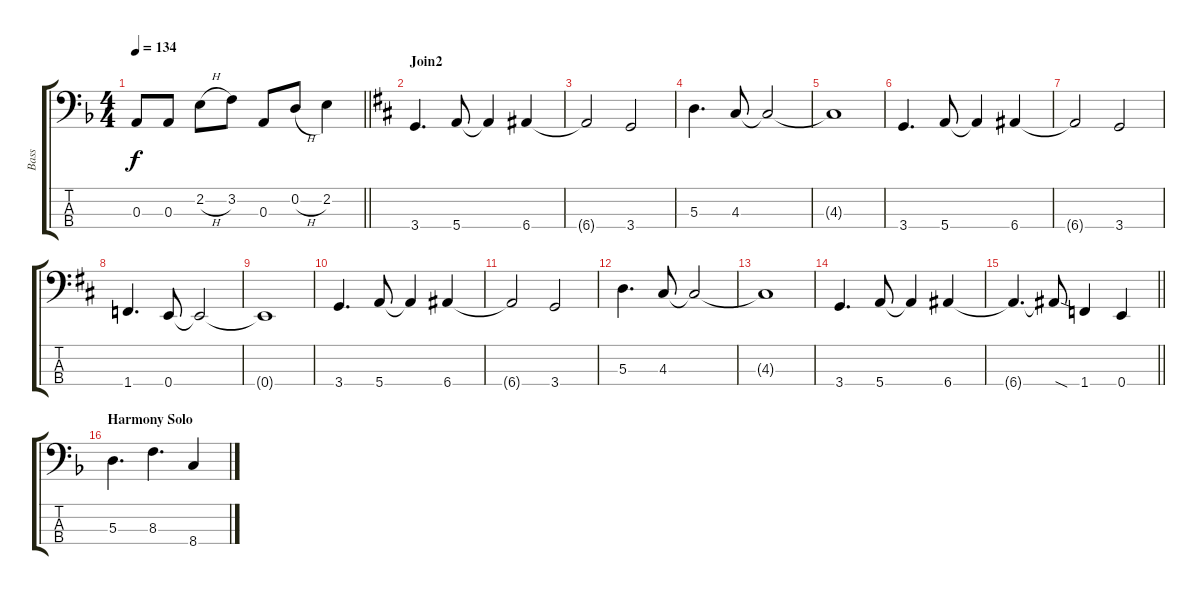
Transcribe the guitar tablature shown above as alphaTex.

\track ("Bass" "Bass") {instrument electricbassfinger}
\staff {score tabs}
\tuning (G2 D2 A1 E1) {hide}
\ts (4 4)
\tempo 134
\clef f4
\barLineRight lightlight
\ks f
0.3.8{dy f} 0.3.8 2.2{h}.8 3.2.8 0.3.8 0.2{h}.8 2.2.4 |
\section ("" "Join2")
\ks d
3.4.4{d} 5.4.8 5.4{t}.4 6.4.4 |
6.4{t}.2 3.4.2 |
5.3.4{d} 4.3.8 4.3{t}.2 |
4.3{t}.1 |
3.4.4{d} 5.4.8 5.4{t}.4 6.4.4 |
6.4{t}.2 3.4.2 |
1.4.4{d} 0.4.8 0.4{t}.2 |
0.4{t}.1 |
3.4.4{d} 5.4.8 5.4{t}.4 6.4.4 |
6.4{t}.2 3.4.2 |
5.3.4{d} 4.3.8 4.3{t}.2 |
4.3{t}.1 |
3.4.4{d} 5.4.8 5.4{t}.4 6.4.4 |
\barLineRight lightlight
6.4{t}.4{d} 6.4{sod t}.8 1.4.4 0.4.4 |
\section ("" "Harmony Solo")
\ks f
5.3.4{d} 8.3.4{d} 8.4.4
